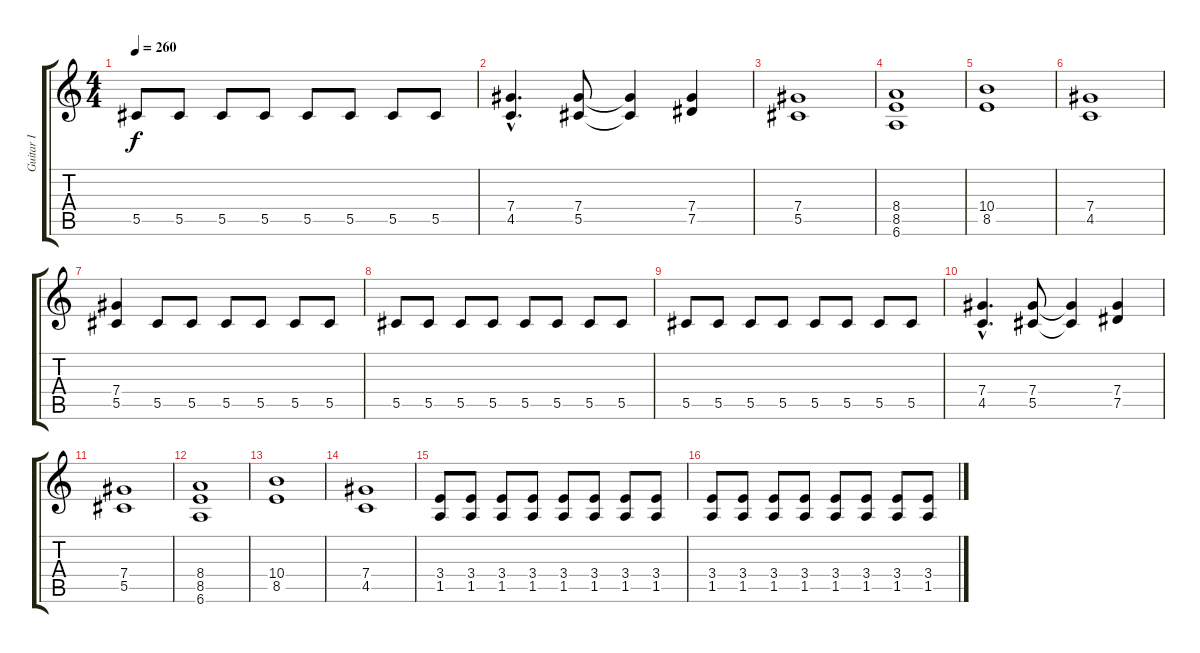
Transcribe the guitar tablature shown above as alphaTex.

\track ("Guitar I" "Guitar I") {instrument overdrivenguitar}
\staff {score tabs}
\tuning (Eb4 Bb3 Gb3 Db3 Ab2 Eb2) {hide}
\ts (4 4)
\tempo 260
\clef g2
\ks c
5.5.8{dy f} 5.5.8 5.5.8 5.5.8 5.5.8 5.5.8 5.5.8 5.5.8 |
(7.4{hac} 4.5{hac}).4{d} (7.4 5.5).8 (7.4{t} 5.5{t}).4 (7.4 7.5).4 |
(7.4 5.5).1 |
(8.4 8.5 6.6).1 |
(10.4 8.5).1 |
(7.4 4.5).1 |
(7.4 5.5).4 5.5.8 5.5.8 5.5.8 5.5.8 5.5.8 5.5.8 |
5.5.8 5.5.8 5.5.8 5.5.8 5.5.8 5.5.8 5.5.8 5.5.8 |
5.5.8 5.5.8 5.5.8 5.5.8 5.5.8 5.5.8 5.5.8 5.5.8 |
(7.4{hac} 4.5{hac}).4{d} (7.4 5.5).8 (7.4{t} 5.5{t}).4 (7.4 7.5).4 |
(7.4 5.5).1 |
(8.4 8.5 6.6).1 |
(10.4 8.5).1 |
(7.4 4.5).1 |
(3.4 1.5).8 (3.4 1.5).8 (3.4 1.5).8 (3.4 1.5).8 (3.4 1.5).8 (3.4 1.5).8 (3.4 1.5).8 (3.4 1.5).8 |
(3.4 1.5).8 (3.4 1.5).8 (3.4 1.5).8 (3.4 1.5).8 (3.4 1.5).8 (3.4 1.5).8 (3.4 1.5).8 (3.4 1.5).8
